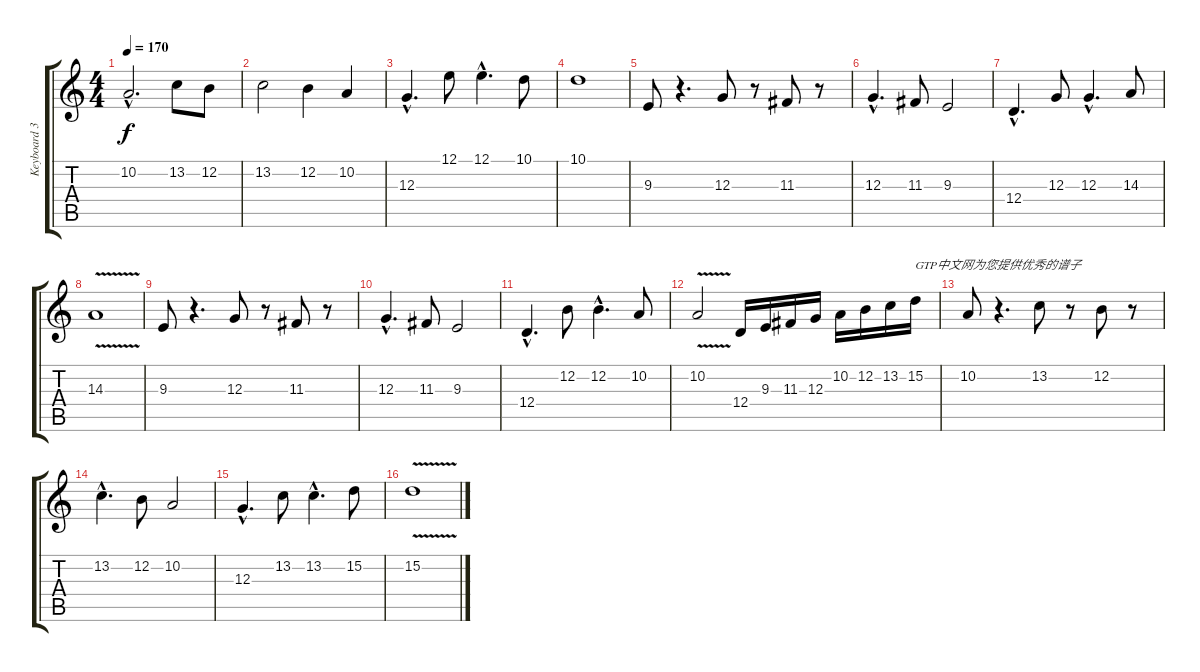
\track ("Keyboard 3." "Keyboard 3") {instrument harpsichord}
\staff {score tabs}
\tuning (E4 B3 G3 D3 A2 E2) {hide}
\ts (4 4)
\tempo 170
\clef g2
\ks c
10.2{hac}.2{d dy f} 13.2.8 12.2.8 |
13.2.2 12.2.4 10.2.4 |
12.3{hac}.4{d} 12.1.8 12.1{hac}.4{d} 10.1.8 |
10.1.1 |
9.3.8 r.4{d} 12.3.8 r.8 11.3.8 r.8 |
12.3{hac}.4{d} 11.3.8 9.3.2 |
12.4{hac}.4{d} 12.3.8 12.3{hac}.4{d} 14.3.8 |
14.3{v}.1 |
9.3.8 r.4{d} 12.3.8 r.8 11.3.8 r.8 |
12.3{hac}.4{d} 11.3.8 9.3.2 |
12.4{hac}.4{d} 12.2.8 12.2{hac}.4{d} 10.2.8 |
10.2{v}.2 12.4.16 9.3.16 11.3.16 12.3.16 10.2.16 12.2.16 13.2.16 15.2.16{txt "GTP中文网为您提供优秀的谱子"} |
10.2.8 r.4{d} 13.2.8 r.8 12.2.8 r.8 |
13.2{hac}.4{d} 12.2.8 10.2.2 |
12.3{hac}.4{d} 13.2.8 13.2{hac}.4{d} 15.2.8 |
15.2{v}.1
